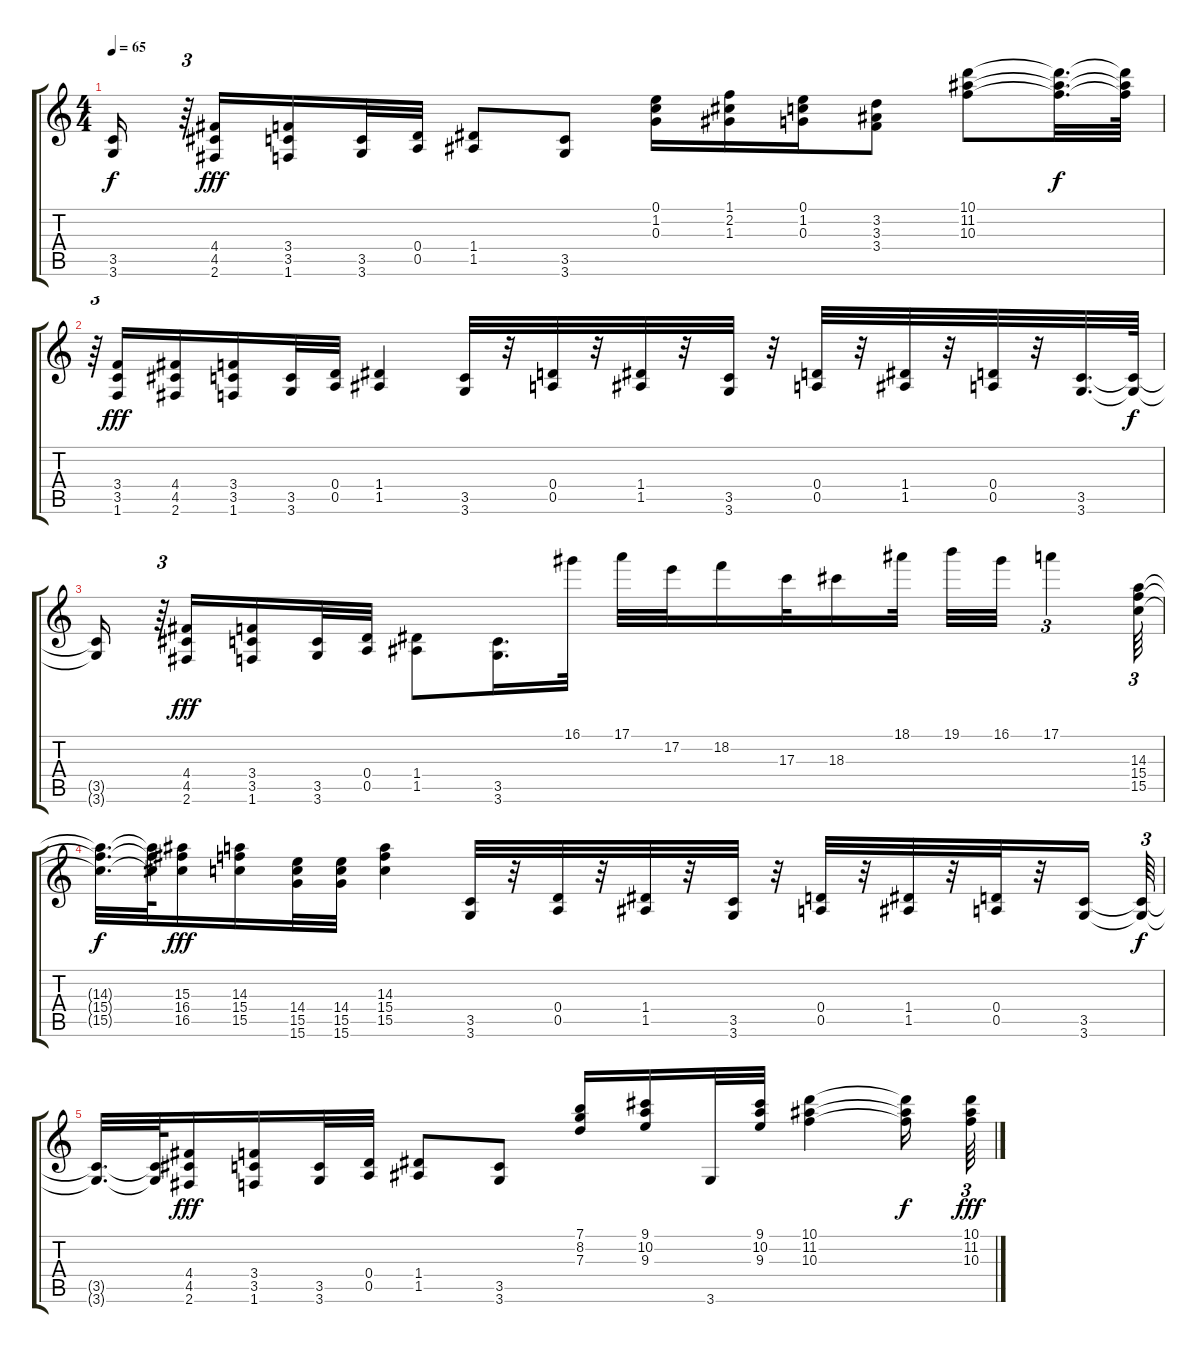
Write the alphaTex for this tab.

\track "" {instrument distortionguitar}
\staff {score tabs}
\tuning (E4 B3 G3 D3 A2 E2) {hide}
\ts (4 4)
\tempo 65
\clef g2
\ks c
(3.5{t} 3.6{t}).16{dy f} r.64{tu (3 2)} (4.4 4.5 2.6).16{dy fff} (3.4 3.5 1.6).16 (3.5 3.6).32 (0.4 0.5).32 (1.4 1.5).8 (3.5 3.6).8 (0.1 1.2 0.3).16 (1.1 2.2 1.3).16 (0.1 1.2 0.3).16 (3.2 3.3 3.4).8 (10.1 11.2 10.3).8 (10.1{t} 11.2{t} 10.3{t}).32{d dy f} (10.1{t} 11.2{t} 10.3{t}).64 |
r.64{tu (3 2)} (3.4 3.5 1.6).16{dy fff} (4.4 4.5 2.6).16 (3.4 3.5 1.6).16 (3.5 3.6).32 (0.4 0.5).32 (1.4 1.5).4 (3.5 3.6).32 r.32 (0.4 0.5).32 r.32 (1.4 1.5).32 r.32 (3.5 3.6).32 r.32 (0.4 0.5).32 r.32 (1.4 1.5).32 r.32 (0.4 0.5).32 r.32 (3.5 3.6).32{d} (3.5{t} 3.6{t}).64{dy f} |
(3.5{t} 3.6{t}).16 r.64{tu (3 2)} (4.4 4.5 2.6).16{dy fff} (3.4 3.5 1.6).16 (3.5 3.6).32 (0.4 0.5).32 (1.4 1.5).8 (3.5 3.6).16{d} 16.1.32 17.1.32 17.2.32 18.2.16 17.3.32 18.3.16 18.1.32 19.1.32 16.1.32 17.1.4{tu (3 2)} (14.3 15.4 15.5).64{tu (3 2)} |
(14.3{t} 15.4{t} 15.5{t}).32{d dy f} (14.3{t} 15.4{t} 15.5{t}).64 (15.3 16.4 16.5).16{dy fff} (14.3 15.4 15.5).16 (14.4 15.5 15.6).32 (14.4 15.5 15.6).32 (14.3 15.4 15.5).4 (3.5 3.6).32 r.32 (0.4 0.5).32 r.32 (1.4 1.5).32 r.32 (3.5 3.6).32 r.32 (0.4 0.5).32 r.32 (1.4 1.5).32 r.32 (0.4 0.5).32 r.32 (3.5 3.6).16 (3.5{t} 3.6{t}).64{tu (3 2) dy f} |
(3.5{t} 3.6{t}).32{d} (3.5{t} 3.6{t}).64 (4.4 4.5 2.6).16{dy fff} (3.4 3.5 1.6).16 (3.5 3.6).32 (0.4 0.5).32 (1.4 1.5).8 (3.5 3.6).8 (7.1 8.2 7.3).16 (9.1 10.2 9.3).16 3.6.32 (9.1 10.2 9.3).32 (10.1 11.2 10.3).4 (10.1{t} 11.2{t} 10.3{t}).16{dy f} (10.1 11.2 10.3).64{tu (3 2) dy fff}
